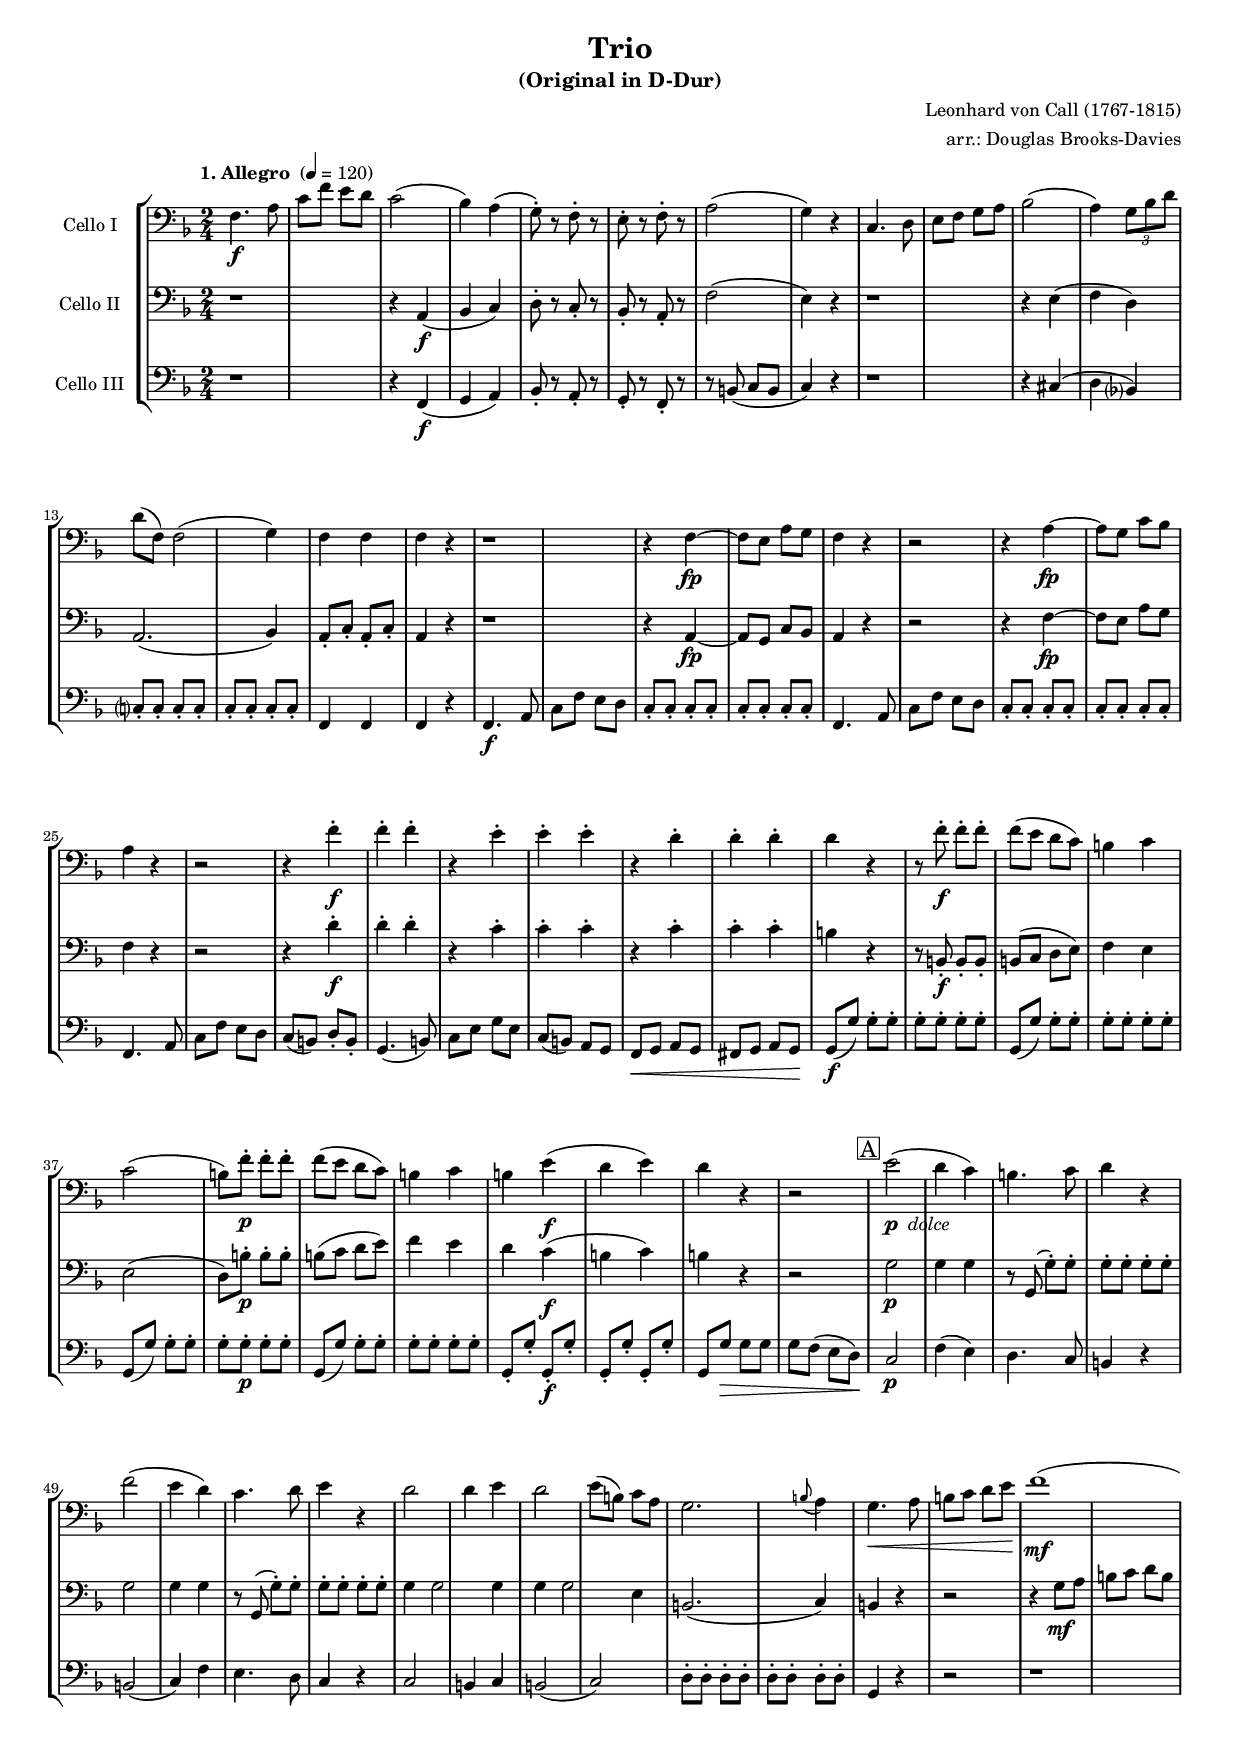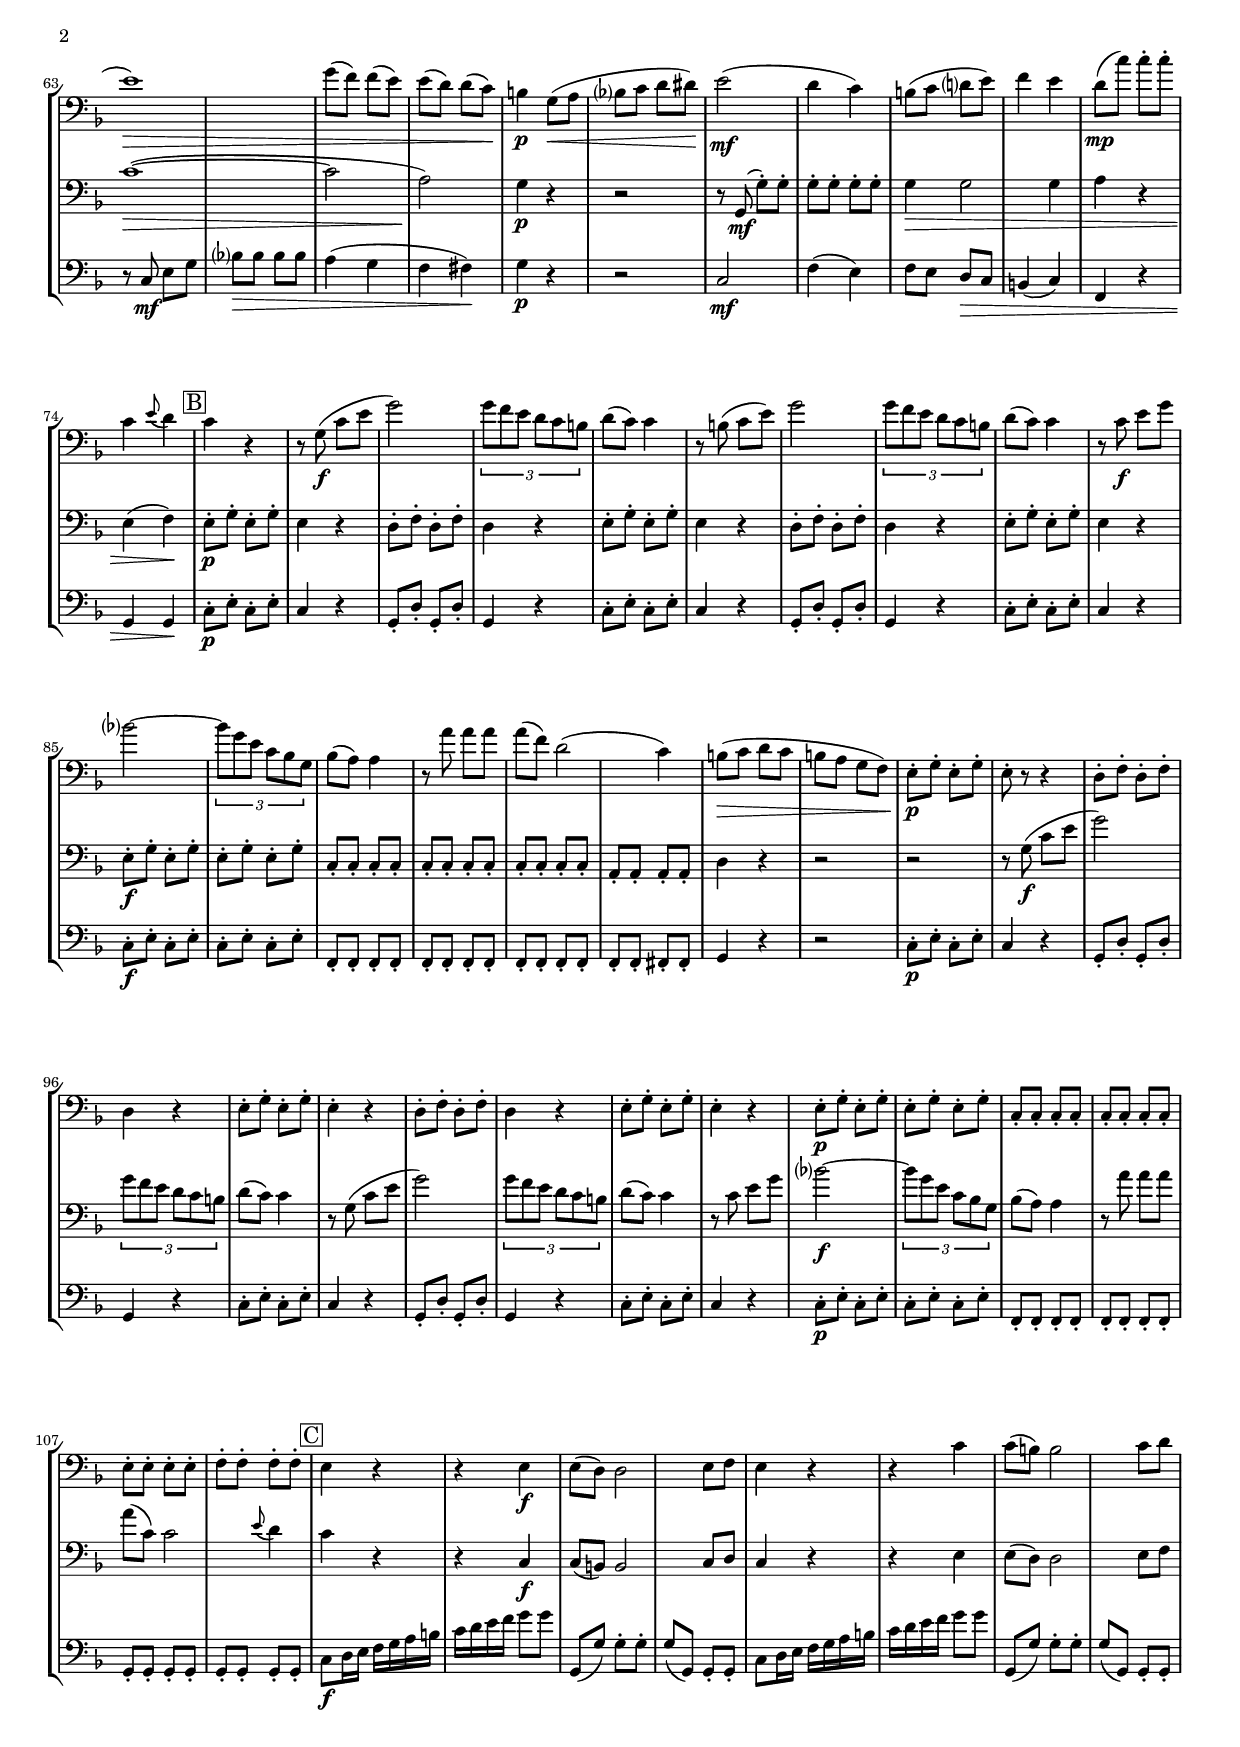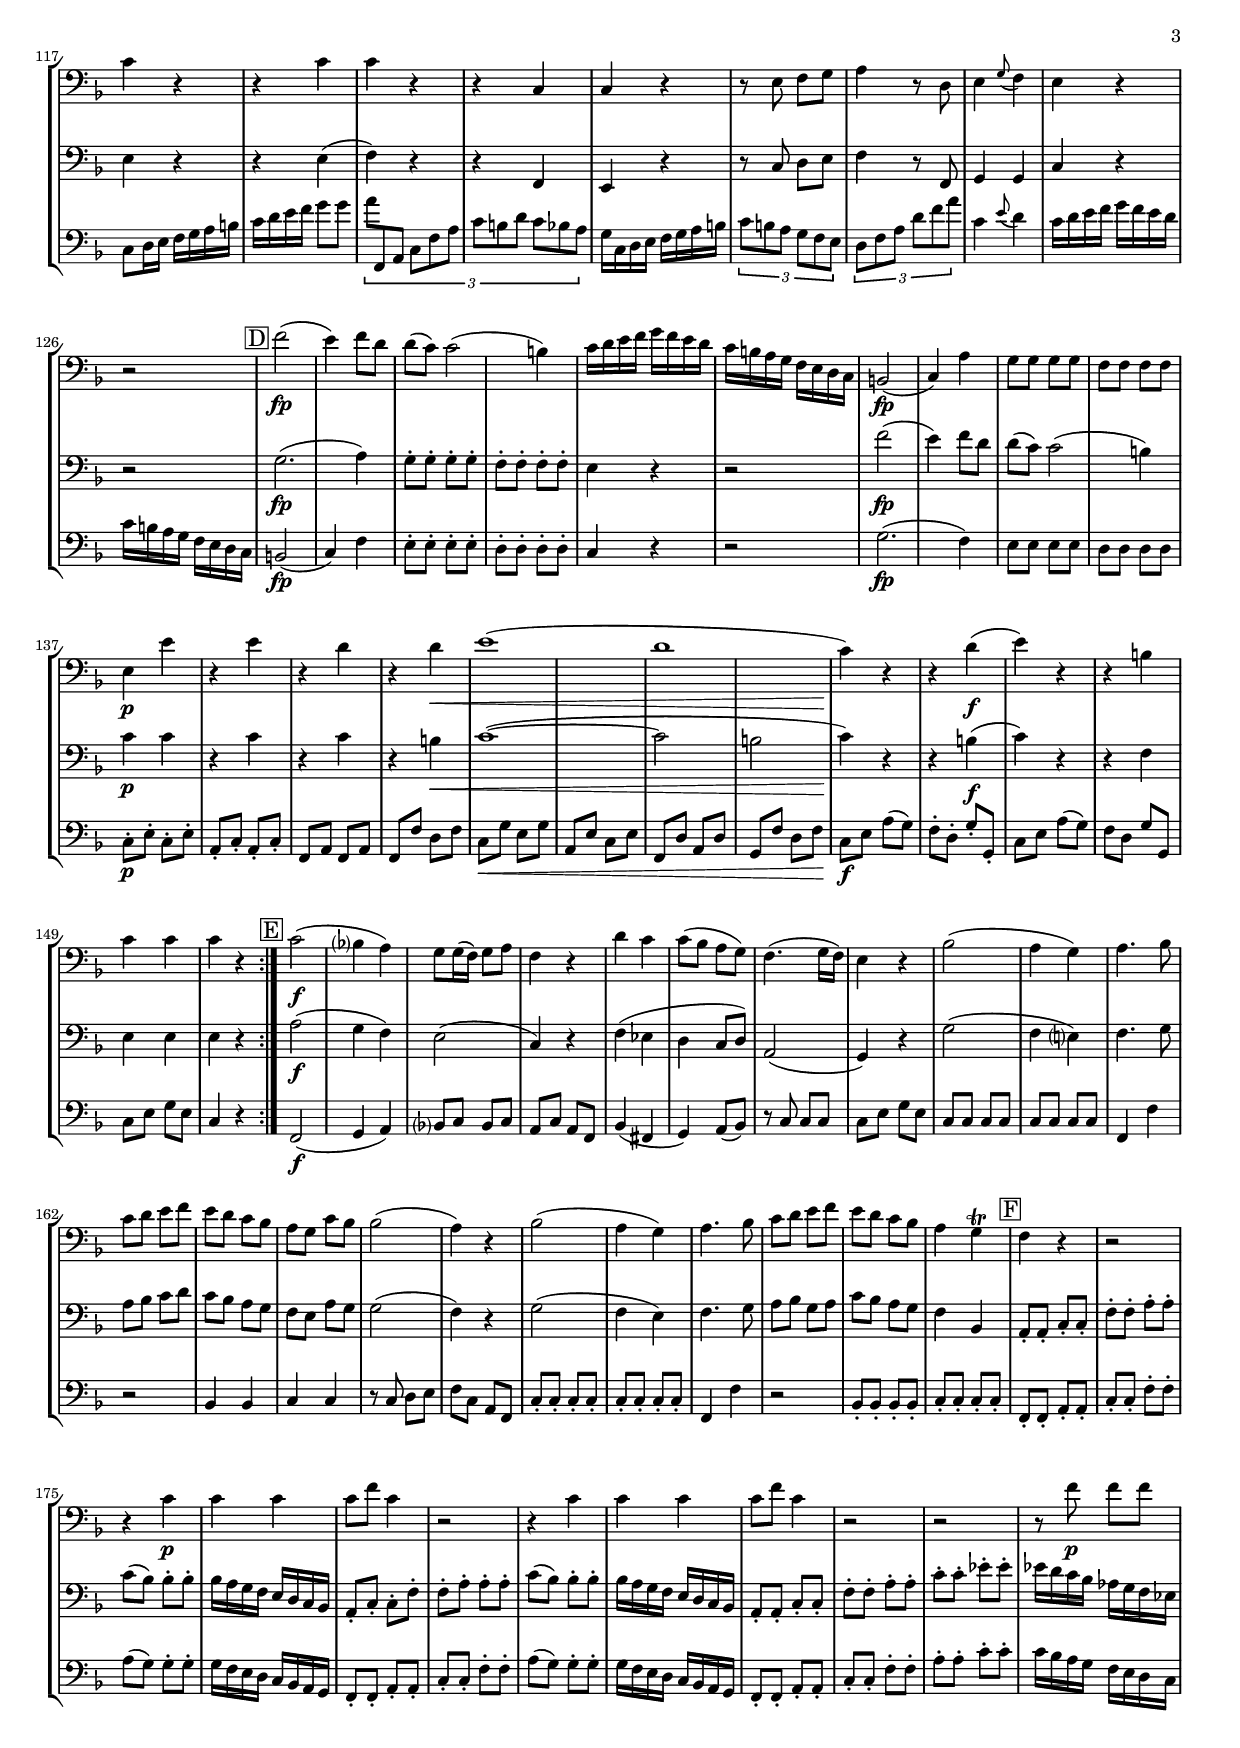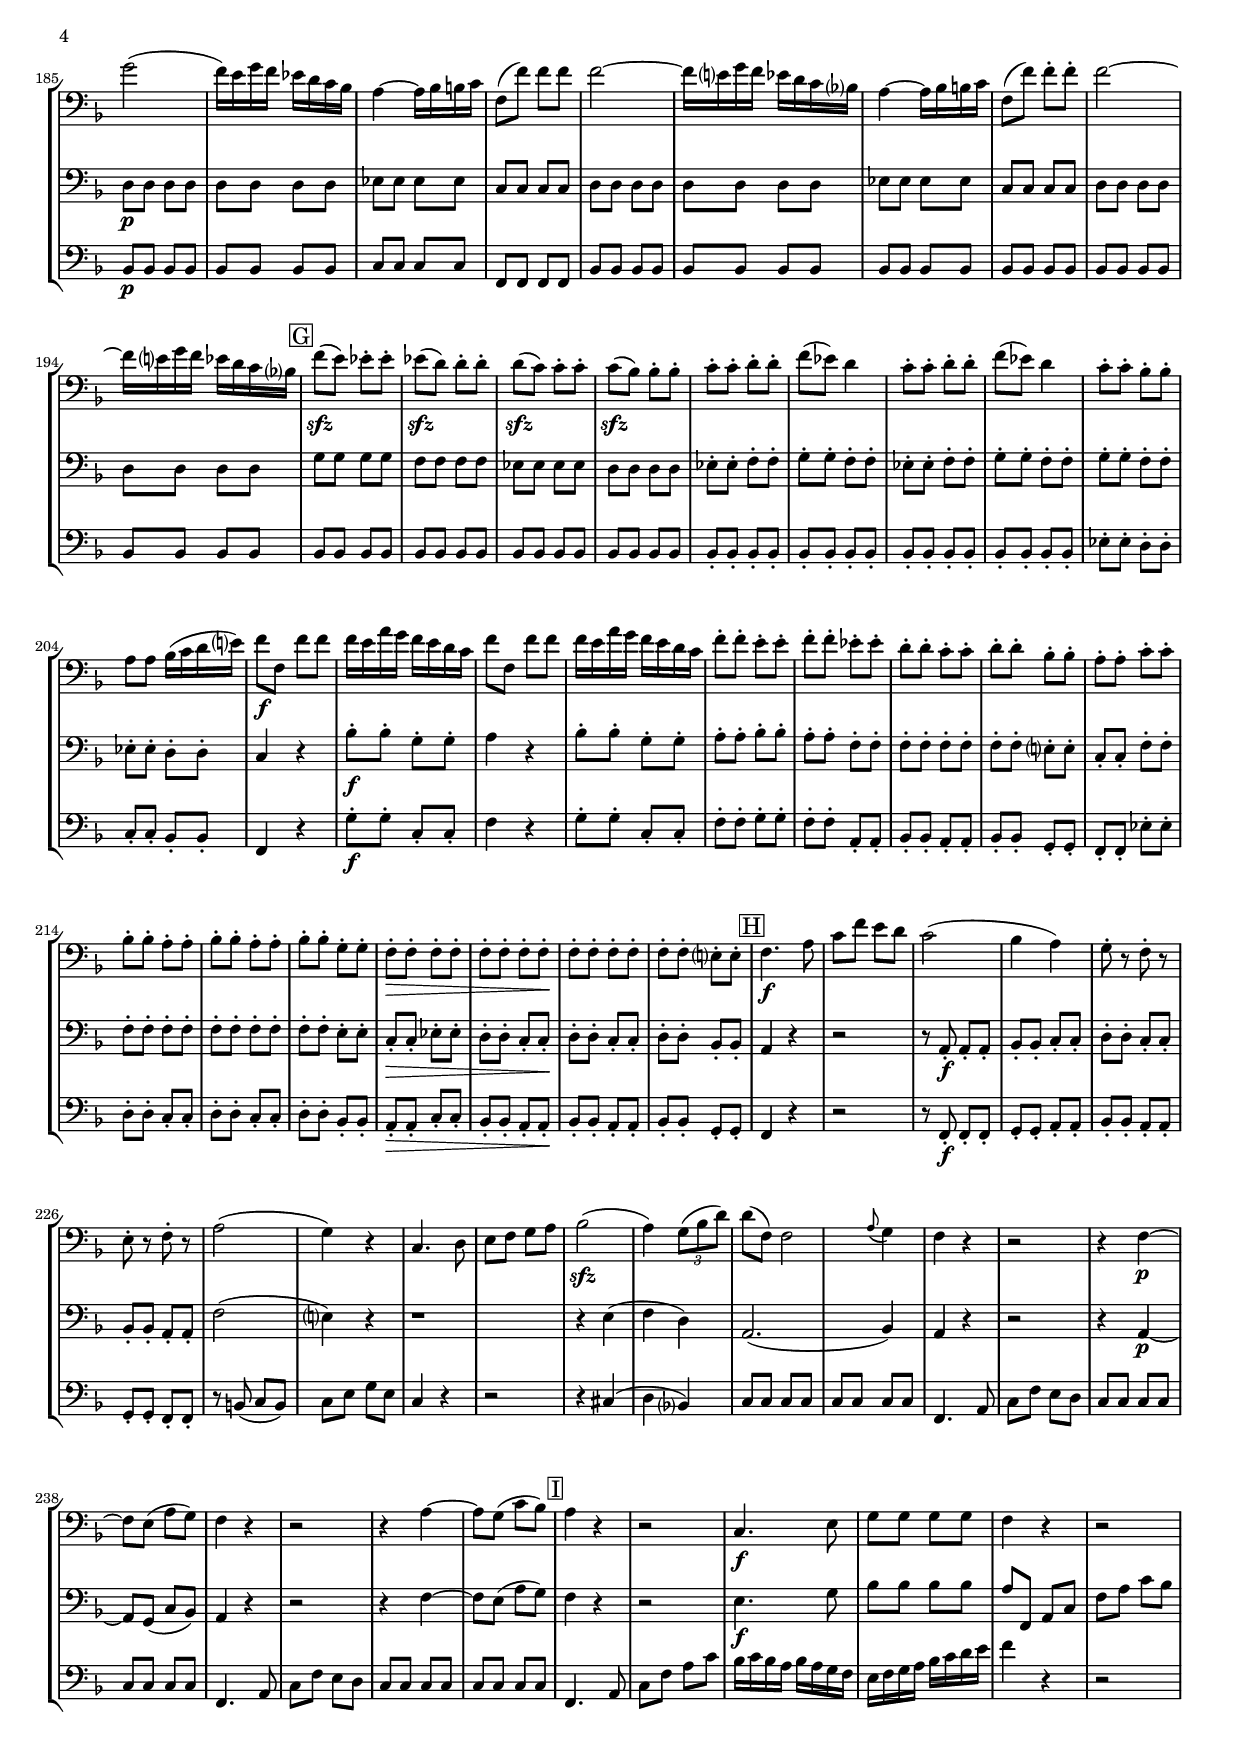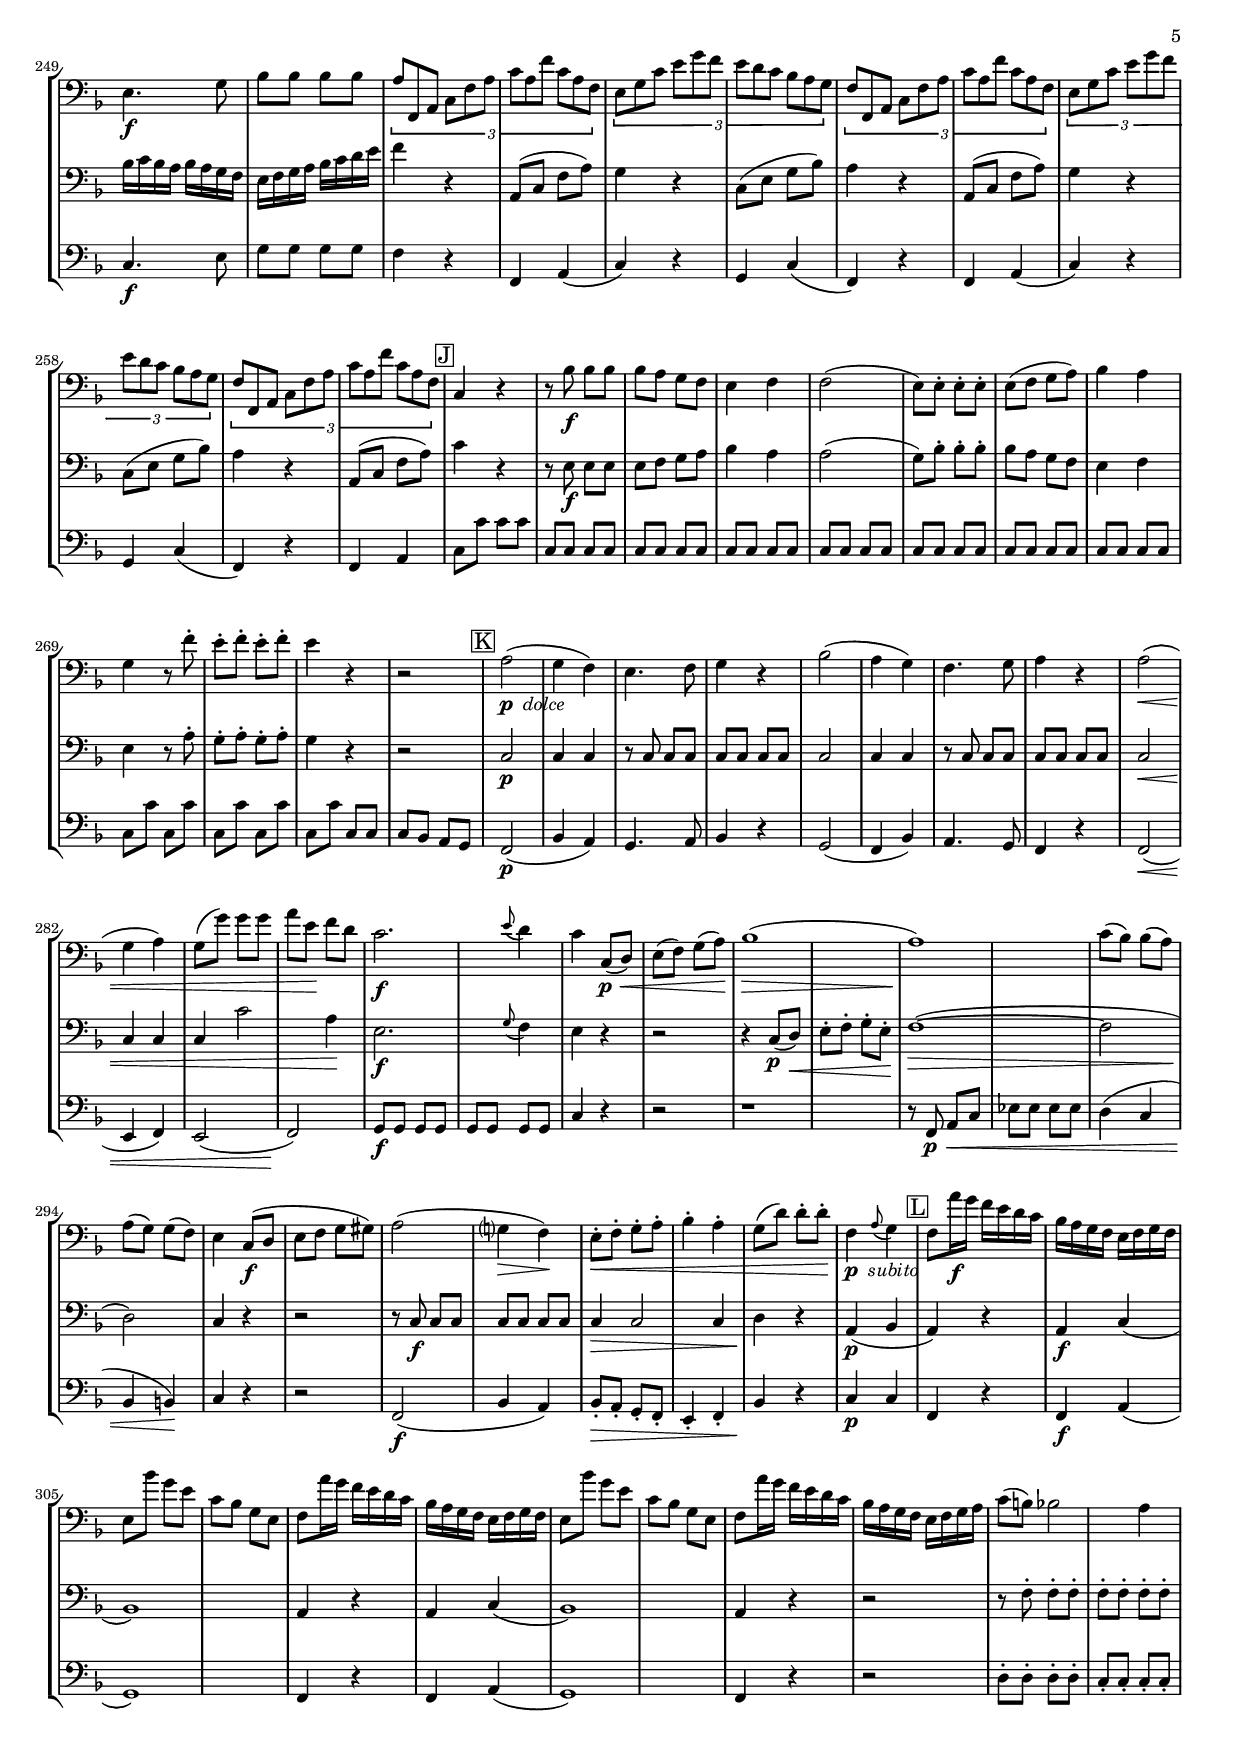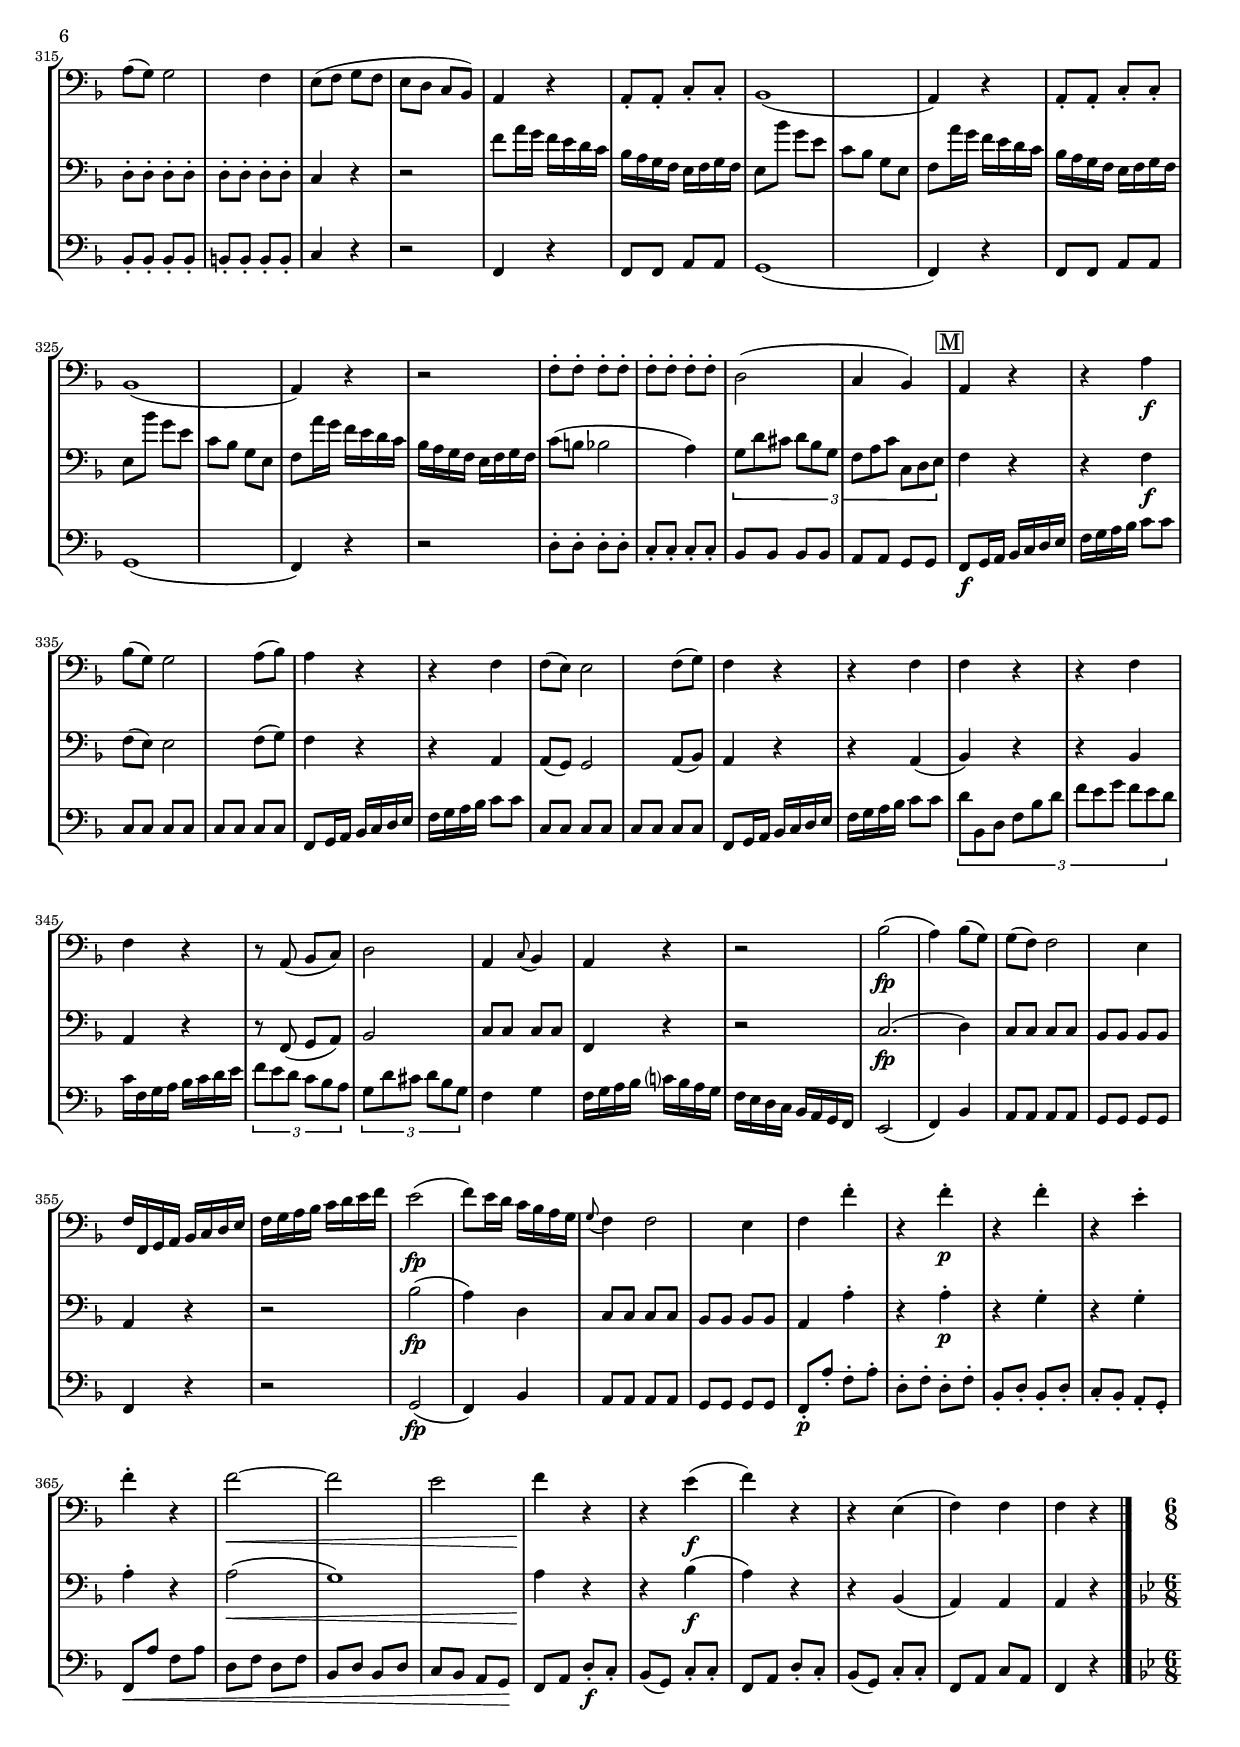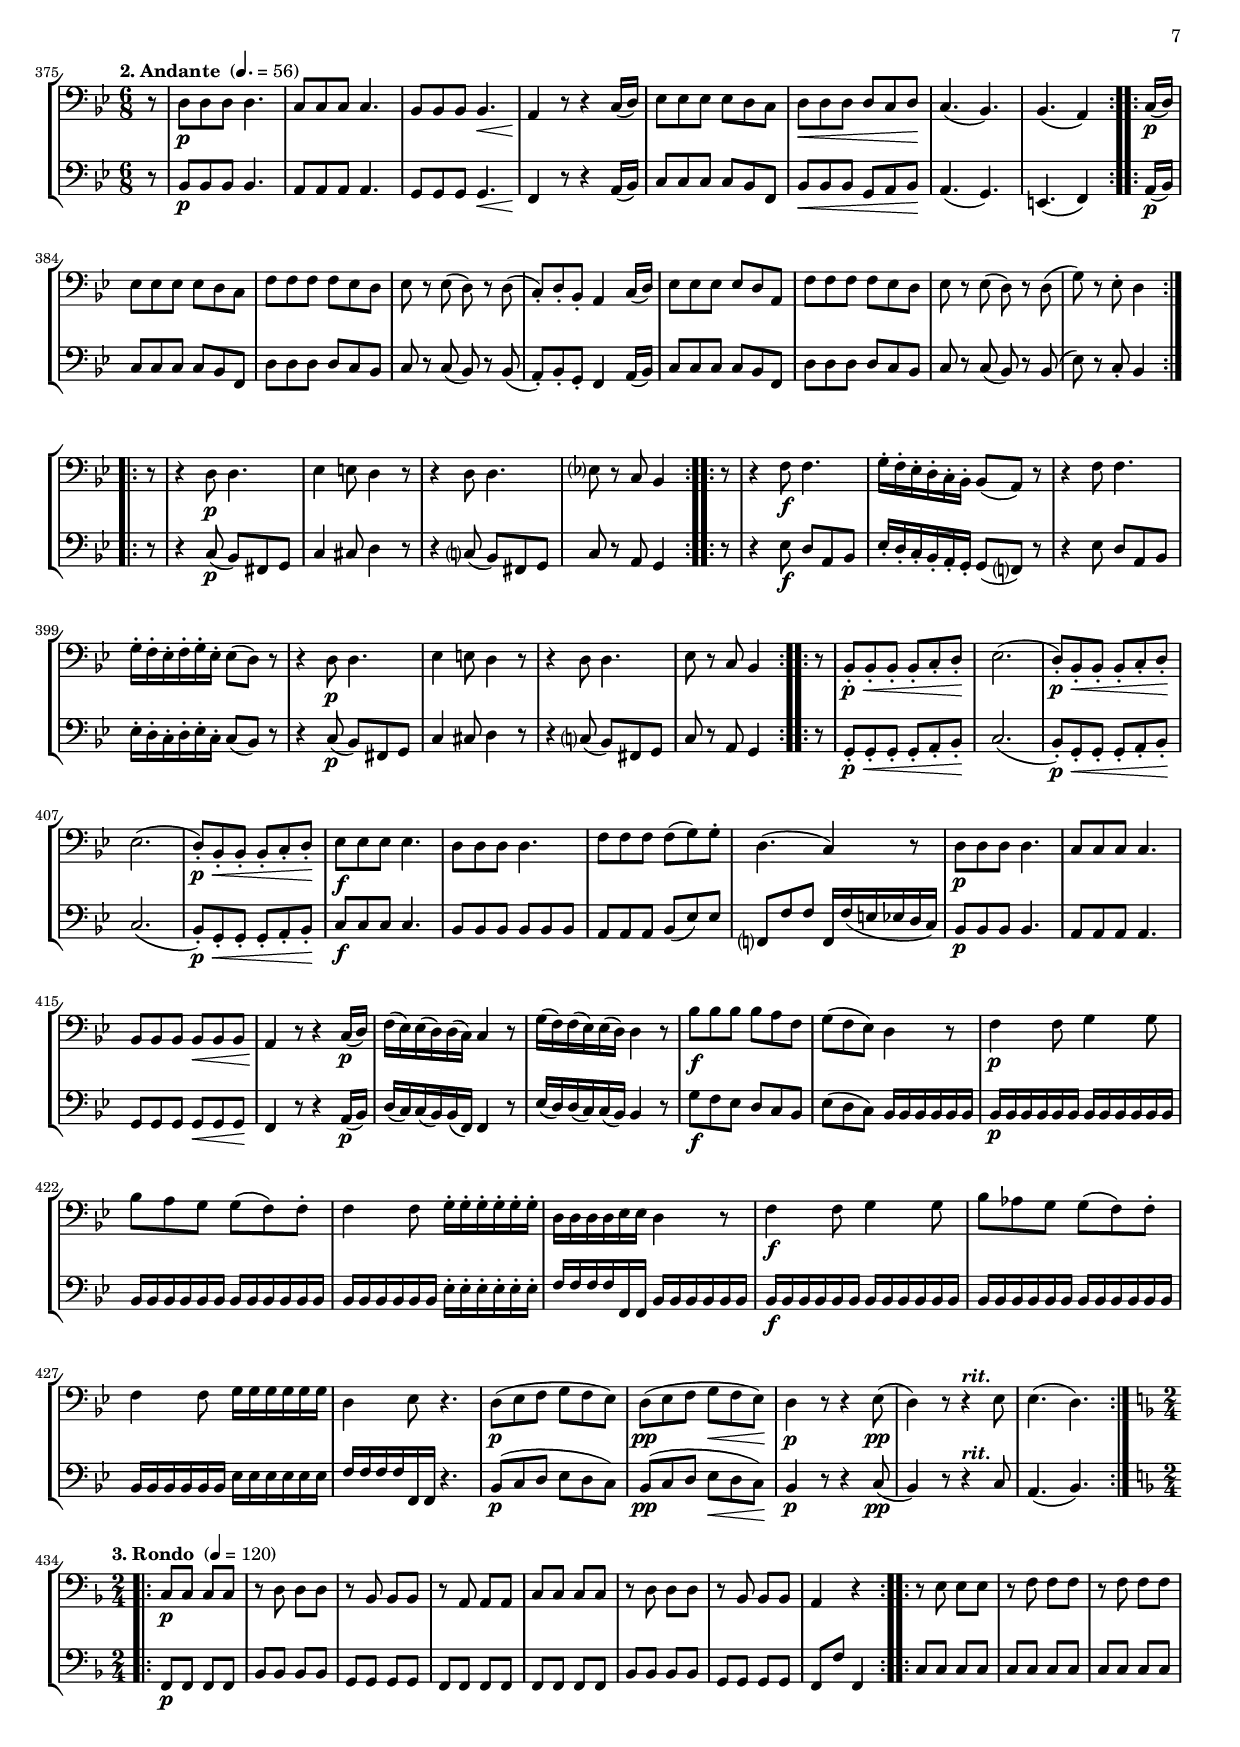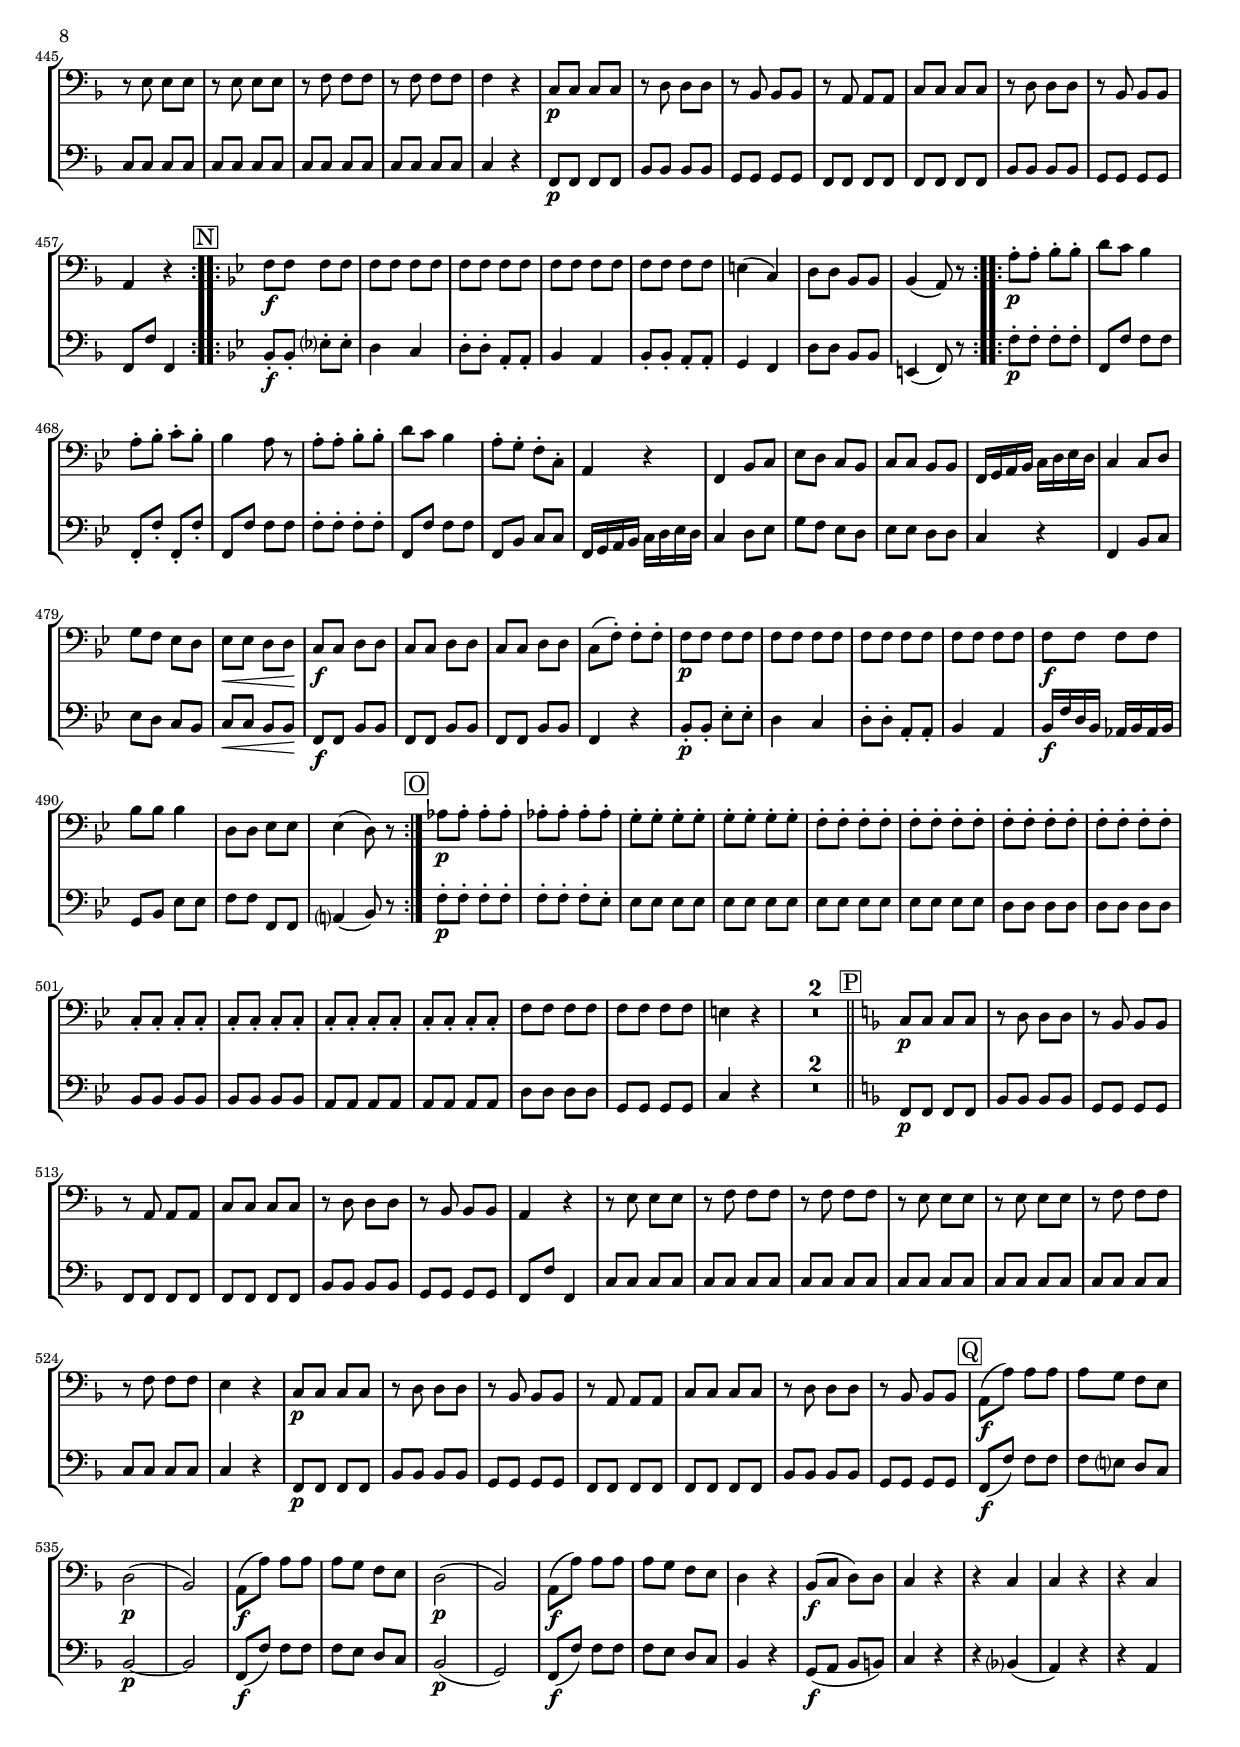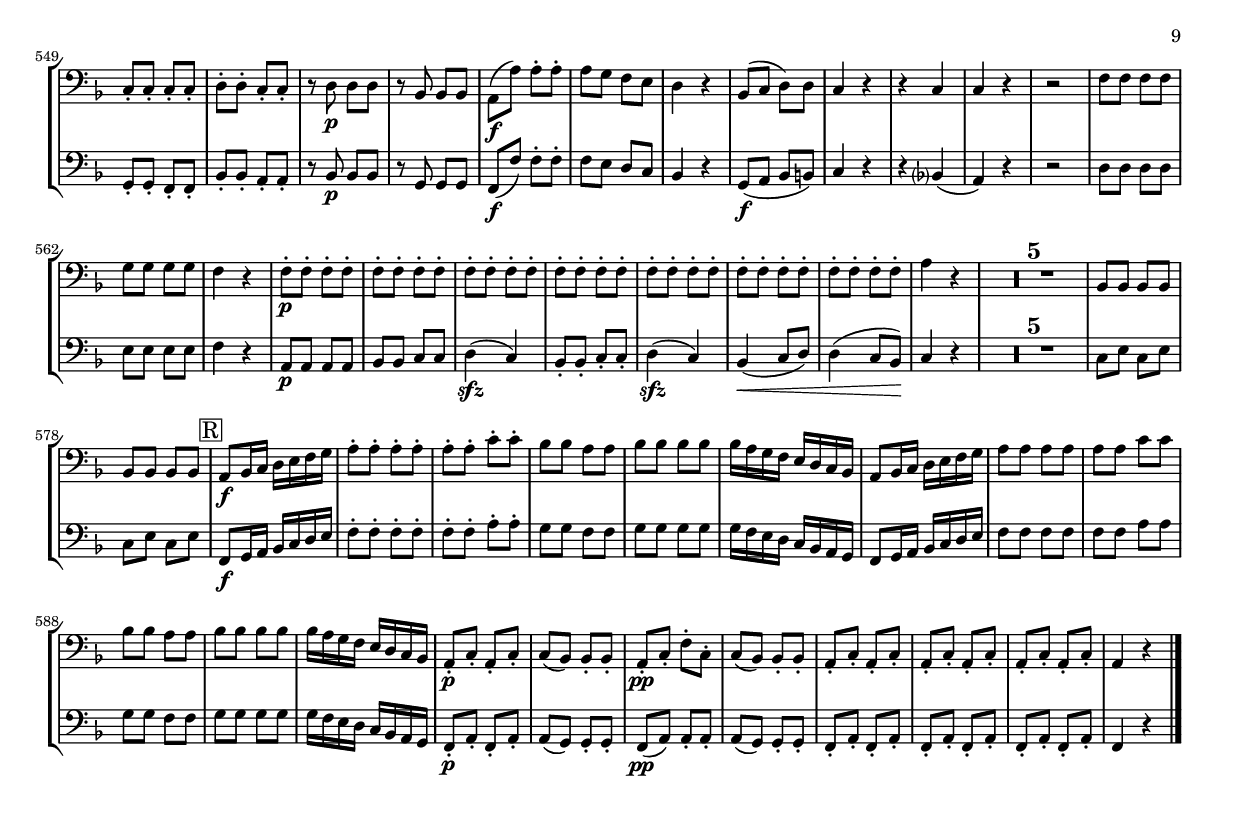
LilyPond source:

\version "2.14.2"
\include "deutsch.ly"

#(set-global-staff-size 15.9)

\header {
  title = "Trio"
  subtitle = "(Original in D-Dur)"
  composer = "Leonhard von Call (1767-1815)"
  arranger = "arr.: Douglas Brooks-Davies"
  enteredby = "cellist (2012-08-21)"
}

voiceconsts = {
 \clef "bass"
% \numericTimeSignature
 \compressFullBarRests
}

%minstr = "harpsichord"
mihi = "clarinet"
%minstr = "accordion"
milo = "bassoon"

pdol = \markup { \dynamic p \italic " dolce" }
psub = \markup { \dynamic p \italic " subito" }
rit  = \markup \bold \italic "rit."

introa = { \tempo "1. Allegro " 4=120 \key d \major \time 2/4 }
introb = { \break \tempo "2. Andante " 4.=56 \key g \major \time 6/8 }
introc = { \break \tempo "3. Rondo " 4=120 \key d \major \time 2/4 }

va = \relative c'' {
  \voiceconsts

  \introa
  \repeat volta 2 {
    d4.\f fis8 a d cis h
    a2( g4) fis(
    e8)-. r d-. r cis-. r d-. r
    fis2( e4) r
    a,4. h8 cis d e fis

    g2( fis4) \times 2/3 { e8 g h }
    h( d,) d2( e4)
    d d d r
    r1
    r4 d~\fp d8 cis fis e
    d4 r r2

    r4 fis~\fp fis8 e a g
    fis4 r r2
    r4 d'-.\f d-. d-.
    r cis-. cis-. cis-.
    r h-. h-. h-.
    h r r8 d-.\f d-. d-.

    d( cis h a) gis4 a
    a2( gis8) d'-.\p d-. d-.
    d( cis h a) gis4 a
    gis cis(\f h cis)
    h r r2 \mark \markup \box "A"

    cis2(_\pdol h4 a)
    gis4. a8 h4 r
    d2( cis4 h)
    a4. h8 cis4 r
    h2 h4 cis
    h2 cis8( gis) a fis

    e2. \appoggiatura gis8 fis4
    e4.\< fis8 gis a h cis\!
    d1(\mf
    cis)\>
    e8( d) d( cis) cis( h) h( a)\!

    gis4\p e8(\< fis g? a h his)\!
    cis2(\mf h4 a)
    gis8( a h? cis) d4 cis
    h8(\mp a') a-. a-. a,4 \appoggiatura cis8 h4 \mark \markup \box "B"

    a r r8 e(\f a cis
    e2) \times 2/3 { e8 d cis h a gis }
    h( a) a4 r8 gis( a cis)
    e2 \times 2/3 { e8 d cis h a gis }

    h( a) a4 r8 a\f cis e
    g?2~ \times 2/3 { g8 e cis a g e }
    g( fis) fis4 r8 fis' fis fis
    fis( d) h2( a4)

    gis8(\> a h a gis fis e d)
    cis-.\p e-. cis-. e-. cis8-. r r4
    h8-. d-. h-. d-. h4 r
    cis8-. e-. cis-. e-. cis4-. r
    h8-. d-. h-. d-. h4 r

    cis8-. e-. cis-. e-. cis4-. r
    cis8-.\p e-. cis-. e-. cis-. e-. cis-. e-.
    a,-. a-. a-. a-. a-. a-. a-. a-.
    cis-. cis-. cis-. cis-. d-. d-. d-. d-. \mark \markup \box "C"

    cis4 r r cis\f
    cis8( h) h2 cis8 d
    cis4 r r a'
    a8( gis) gis2 a8 h
    a4 r r a

    a r r a,
    a r r8 cis d e
    fis4 r8 h, cis4 \appoggiatura e8 d4
    cis r r2 \mark \markup \box "D"

    d'2(\fp cis4) d8 h
    h( a) a2( gis4)
    a16 h cis d e d cis h a gis fis e d cis h a
    gis2(\fp a4) fis'

    e8 e e e d d d d
    cis4\p cis' r cis
    r h r h\<
    cis1(
    h
    a4)\! r r h(\f

    cis) r r gis
    a a a r
  } \mark \markup \box "E"
  a2(\f g?4 fis)
  e8 e16( d) e8 fis d4 r
  h' a a8( g fis e)

  d4.( e16 d) cis4 r
  g'2( fis4 e)
  fis4. g8 a h cis d
  cis h a g fis e a g

  g2( fis4) r
  g2( fis4 e)
  fis4. g8 a h cis d
  cis h a g fis4 e\trill \mark \markup \box "F"

  d r r2
  r4 a'\p a a
  a8 d a4 r2
  r4 a a a
  a8 d a4 r2
  r r8 d\p d d

  e2( d16) cis e d c h a g
  fis4~ fis16 g gis a d,8( d') d  d
  d2~ d16 cis? e d c h a g?

  fis4~ fis16 g gis a d,8( d') d-.  d-.
  d2~ d16 cis? e d c h a g? \mark \markup \box "G"

  d'8(\sfz cis) c-. c-. c(\sfz h) h-. h-.
  h(\sfz a) a-. a-. a(\sfz g) g-. g-.
  a-. a-. h-. h-. d( c) h4
  a8-. a-. h-. h-. d( c) h4

  a8-. a-. g-. g-. fis fis g16( a h cis?)
  d8\f d, d' d d16 cis fis e d cis h a
  d8 d, d' d d16 cis fis e d cis h a

  d8-. d-. cis-. cis-. d-. d-. c-. c-.
  h-. h-. a-. a-. h-. h-. g-. g-.
  fis-. fis-. a-. a-. g-. g-. fis-. fis-.

  g-. g-. fis-. fis-. g-. g-. e-. e-.
  d-.\> d-. d-. d-. d-. d-. d-. d-.\!
  d-. d-. d-. d-. d-. d-. cis?-. cis-. \mark \markup \box "H"

  d4.\f fis8 a d cis h
  a2( g4 fis)
  e8-. r d-. r cis-. r d-. r
  fis2( e4) r
  a,4. h8 cis d e fis

  g2(\sfz fis4) \times 2/3 { e8( g h) }
  h( d,) d2 \appoggiatura fis8 e4
  d r r2
  r4 d~\p d8 cis( fis e)
  d4 r r2

  r4 fis~ fis8 e( a g) \mark \markup \box "I"
  fis4 r r2
  a,4.\f cis8 e e e e
  d4 r r2
  cis4.\f e8 g g g g
  \times 2/3 { fis d, fis a d fis a fis d' a fis d }
  \times 2/3 { cis e a cis e d cis h a g fis e }

  \times 2/3 { d d, fis a d fis a fis d' a fis d }
  \times 2/3 { cis e a cis e d cis h a g fis e }
  \times 2/3 { d d, fis a d fis a fis d' a fis d } \mark \markup \box "J"

  a4 r r8 g'\f g g
  g fis e d cis4 d
  d2( cis8) cis-. cis-. cis-.
  cis( d e fis) g4 fis

  e r8 d'-. cis-. d-. cis-. d-.
  cis4 r r2 \mark \markup \box "K"
  fis,2(_\pdol e4 d)
  cis4. d8 e4 r
  g2( fis4 e)
  d4. e8 fis4 r

  fis2(\< e4 fis)
  e8( e') e e fis cis\! d h
  a2.\f \appoggiatura cis8 h4
  a a,8(\p\< h) cis( d) e( fis)\!
  g1(\>
  fis)\!

  a8( g) g( fis) fis( e) e( d)
  cis4 a8(\f h cis d e eis)
  fis2( e?4\> d)\!
  cis8-.\< d-. e-. fis-. g4-. fis-.
  e8( h') h-. h-.\! d,4_\psub \appoggiatura fis8 e4 \mark \markup \box "L"

  d8 fis'16\f e d cis h a g fis e d cis d e d
  cis8 g'' e cis a g e cis
  d fis'16 e d cis h a g fis e d cis d e d

  cis8 g'' e cis a g e cis
  d fis'16 e d cis h a g fis e d cis d e fis
  a8( gis) g2 fis4
  fis8( e) e2 d4

  cis8( d e d cis h a g)
  fis4 r fis8-. fis-. a-. a-.
  g1(
  fis4) r fis8-. fis-. a-. a-.
  g1(
  fis4) r r2

  d'8-. d-. d-. d-. d-. d-. d-. d-.
  h2( a4 g) \mark \markup \box "M"
  fis r r fis'\f
  g8( e) e2 fis8( g)
  fis4 r r d

  d8( cis) cis2 d8( e)
  d4 r r d
  d r r d
  d r r8 fis,( g a)
  h2 fis4 \appoggiatura a8 g4

  fis r r2
  g'2(\fp fis4) g8( e)
  e( d) d2 cis4
  d16 d, e fis g a h cis d e fis g a h cis d

  cis2(\fp d8) cis16 h a g fis e
  \appoggiatura e8 d4 d2 cis4
  d d'-. r d-.\p
  r d-. r cis-.

  d-. r d2~\<
  d cis
  d4\! r r cis(\f
  d) r r cis,(
  d) d d r \bar "|."
}

vb = \relative c' {
  \voiceconsts

  \introa
  \repeat volta 2 {
    r1
    r4 fis(\f g a)
    h8-. r a-. r g-. r fis-. r
    d'2( cis4) r
    r1
    r4 cis( d h)

    fis2.( g4)
    fis8-. a-. fis-. a-. fis4 r
    r1
    r4 fis~\fp fis8 e a g
    fis4 r r2
    r4 d'~\fp d8 cis fis e

    d4 r r2
    r4 h'-.\f h-. h-.
    r a-. a-. a-.
    r a-. a-. a-.
    gis r r8 gis,!-.\f gis-. gis-.

    gis( a h cis) d4 cis
    cis2( h8) gis'-.\p gis-. gis-.
    gis( a h cis) d4 cis
    h a(\f gis a)
    gis r r2 \mark \markup \box "A"

    e2\p e4 e
    r8 e,( e')-. e-. e-. e-. e-. e-.
    e2 e4 e
    r8 e,( e')-. e-. e-. e-. e-. e-.
    e4 e2 e4

    e e2 cis4
    gis2.( a4)
    gis r r2
    r4 e'8\mf fis gis a h gis
    a1(~\>

    a2 fis)\!
    e4\p r r2
    r8 e,(\mf e')-. e-. e-. e-. e-. e-.
    e4\> e2 e4
    fis r cis( d)\! \mark \markup \box "B"

    cis8-.\p e-. cis-. e-. cis4 r
    h8-. d-. h-. d-. h4 r
    cis8-. e-. cis-. e-. cis4 r
    h8-. d-. h-. d-. h4 r
    cis8-. e-. cis-. e-. cis4 r

    cis8-.\f e-. cis-. e-. cis-. e-. cis-. e-.
    a,-. a-. a-. a-. a-. a-. a-. a-.
    a-. a-. a-. a-. fis-. fis-. fis-. fis-.
    h4 r r2

    r r8 e(\f a cis
    e2) \times 2/3 { e8 d cis h a gis }
    h( a) a4 r8 e( a cis
    e2) \times 2/3 { e8 d cis h a gis }
    h( a) a4 r8 a cis e
    g?2~\f \times 2/3 { g8 e cis a g e }
    g( fis) fis4 r8 fis' fis fis
    fis( a,) a2 \appoggiatura cis8 h4 \mark \markup \box "C"

    a r r a,\f
    a8( gis) gis2 a8 h
    a4 r r cis
    cis8( h) h2 cis8 d
    cis4 r r cis(

    d) r r d,
    cis r r8 a' h cis
    d4 r8 d, e4 e
    a r r2 \mark \markup \box "D"

    e'2.(\fp fis4)
    e8-. e-. e-. e-. d-. d-. d-. d-.
    cis4 r r2
    d'2(\fp cis4) d8 h
    h( a) a2( gis4)
    a\p a r a

    r a r gis\<
    a1(~
    a2 gis
    a4)\! r r gis(\f
    a) r r d,
    cis cis cis r
  } \mark \markup \box "E"

  fis2(\f e4 d)
  cis2( a4) r
  d( c h a8 h)
  fis2( e4) r
  e'2( d4 cis?)
  d4. e8 fis g a h

  a g fis e d cis fis e
  e2( d4) r
  e2( d4 cis)
  d4. e8 fis g e fis
  a g fis e d4 g, \mark \markup \box "F"

  fis8-. fis-. a-. a-. d-. d-. fis-. fis-.
  a( g) g-. g-. g16 fis e d cis h a g
  fis8-. a-. a-. d-. d-. fis-. fis-. fis-.

  a( g) g-. g-. g16 fis e d cis h a g
  fis8-. fis-. a-. a-. d-. d-. fis-. fis-.
  a-. a-. c-. c-. c16 h a g f e d c!

  h8\p h h h h h h h
  c c c c a a a a
  h h h h h h h h
  c c c c a a a a

  h h h h h h h h \mark \markup \box "G"
  e e e e d d d d
  c c c c h h h h
  c-. c-. d-. d-. e-. e-. d-. d-.
  c-. c-. d-. d-. e-. e-. d-. d-.
  e-. e-. d-. d-. c-. c-. h-. h-.
  a4 r g'8-.\f g-. e-. e-.
  fis4 r g8-. g-. e-. e-.

  fis-. fis-. g-. g-. fis-. fis-. d-. d-.
  d-. d-. d-. d-. d-. d-. cis?-. cis-.
  a-. a-. d-. d-. d-. d-. d-. d-.

  d-. d-. d-. d-. d-. d-. cis-. cis-.
  a-.\> a-. c-. c-. h-. h-. a-. a-.\!
  h-. h-. a-. a-. h-. h-. g-. g-. \mark \markup \box "H"

  fis4 r r2
  r8 fis-.\f fis-. fis-. g-. g-. a-. a-.
  h-. h-. a-. a-. g-. g-. fis-. fis-.
  d'2( cis?4) r
  r1

  r4 cis( d h)
  fis2.( g4)
  fis r r2
  r4 fis~\p fis8 e( a g)
  fis4 r r2
  r4 d'~ d8 cis( fis e) \mark \markup \box "I"

  d4 r r2
  cis4.\f e8 g g g g
  fis d, fis a d fis a g
  g16 a g fis g fis e d cis d e fis g a h cis

  d4 r fis,,8( a d fis)
  e4 r a,8( cis e g)
  fis4 r fis,8( a d fis)
  e4 r a,8( cis e g)
  fis4 r fis,8( a d fis) \mark \markup \box "J"

  a4 r r8 cis,\f cis cis
  cis d e fis g4 fis
  fis2( e8) g-. g-. g-.
  g fis e d cis4 d

  cis r8 fis-. e-. fis-. e-. fis-.
  e4 r r2 \mark \markup \box "K"
  a,2\p a4 a
  r8 a a a a a a a
  a2 a4 a

  r8 a a a a a a a
  a2\< a4 a
  a a'2 fis4\!
  cis2.\f \appoggiatura e8 d4
  cis r r2

  r4 a8(\p h)\< cis-. d-. e-. cis-.\!
  d1(~\>
  d2 h)\!
  a4 r r2
  r8 a\f a a a a a a
  a4\> a2 a4

  h\! r fis(\p g \mark \markup \box "L"
  fis) r fis\f a(
  g1)
  fis4 r fis a(
  g1)
  fis4 r r2

  r8 d'-. d-. d-. d-. d-. d-. d-.
  h-. h-. h-. h-. h-. h-. h-. h-.
  a4 r r2
  d'8 fis16 e d cis h a g fis e d cis d e d

  cis8 g'' e cis a g e cis
  d fis'16 e d cis h a g fis e d cis d e d
  cis8 g'' e cis a g e cis
  d fis'16 e d cis h a g fis e d cis d e d
  a'8( gis g2 fis4)
  \times 2/3 { e8 h' ais h g e d fis a a, h cis } \mark \markup \box "M"

  d4 r r d\f
  d8( cis) cis2 d8( e)
  d4 r r fis,
  fis8( e) e2 fis8( g)
  fis4 r r fis(

  g) r r g
  fis r r8 d( e fis)
  g2 a8 a a a
  d,4 r r2
  a'2.(\fp h4)

  a8 a a a g g g g
  fis4 r r2
  g'2(\fp fis4) h,
  a8 a a a g g g g
  fis4 fis'-. r fis-.\p

  r e-. r e-.
  fis-. r fis2(\<
  e1)
  fis4\! r r g(\f
  fis) r r g,(
  fis) fis fis r \bar "|."

  \introb
  \repeat volta 2 {
    \partial 8 r8
    h\p h h h4.
    a8 a a a4.
    g8 g g g4.\<
    fis4\! r8 r4 a16( h)
    c8 c c c h a
    h\< h h h a h\!

    a4.( g)
    g( fis4)
  }
  \repeat volta 2 {
    \partial 8 a16(\p h)
    c8 c c c h a
    d d d d c h
    c r c( h) r h(
    a)-. h-. g-. fis4 a16( h)

    c8 c c c h fis
    d' d d d c h
    c r c( h) r h(
    e) r c-. h4
  }
  \repeat volta 2 {
    \partial 8 r8
    r4 h8\p h4.
    c4 cis8 h4 r8

    r4 h8 h4.
    c?8 r a g4
  }
  \repeat volta 2 {
    \partial 8 r8
    r4 d'8\f d4.
    e16-. d-. c-. h-. a-. g-. g8( fis) r
    r4 d'8 d4.
    e16-. d-. c-. d-. e-. c-. c8( h) r

    r4 h8\p h4.
    c4 cis8 h4 r8
    r4 h8 h4.
    c8 r a g4
  }
  \repeat volta 2 {
    \partial 8 r8
    g-.\p\< g-. g-. g-. a-. h-.\!
    c2.(

    h8)-.\p\< g-. g-. g-. a-. h-.\!
    c2.(
    h8)-.\p\< g-. g-. g-. a-. h-.\!
    c\f c c c4.
    h8 h h h4.
    d8 d d d( e) e-.

    h4.( a4) r8
    h\p h h h4.
    a8 a a a4.
    g8 g g g\< g g
    fis4\! r8 r4 a16(\p h)
    d( c) c( h) h( a) a4 r8

    e'16( d) d( c) c( h) h4 r8
    g'\f g g g fis d
    e( d c) h4 r8
    d4\p d8 e4 e8
    g fis e e( d) d-.

    d4 d8 e16-. e-. e-. e-. e-. e-.
    h h h h c c h4 r8
    d4\f d8 e4 e8
    g f e e( d) d-.
    d4 d8 e16 e e e e e

    h4 c8 r4.
    h8(\p c d e d c)
    h(\pp c d e\< d c)\!
    h4\p r8 r4 c8(\pp
    h4) r8 r4^\rit c8
    c4.( h)
  }

  \introc
  \repeat volta 2 {
    a8\p a a a
    r h h h
    r g g g
    r fis fis fis
    a a a a
    r h h h
    r g g g
    fis4 r    
  }
  \repeat volta 2 {
    r8 cis' cis cis
    r d d d
    r d d d
    r cis cis cis
    r cis cis cis
    r d d d
    r d d d
    d4 r

    a8\p a a a
    r h h h
    r g g g
    r fis fis fis
    a a a a
    r h h h
    r g g g
    fis4 r
  } \key g \major \mark \markup \box "N"
  \repeat volta 2 {
    d'8\f d d d
    d d d d
    d d d d
    d d d d
    d d d d
    cis4( a)
    h8 h g g
    g4( fis8) r
  }
  \repeat volta 2 {
    fis'-.\p fis-. g-. g-.
    h a g4
    fis8-. g-. a-. g-.
    g4 fis8 r
    fis-. fis-. g-. g-.
    h a g4
    fis8-. e-. d-. a-.
    fis4 r
    d g8 a

    c h a g
    a a g g
    d16 e fis g a h c h
    a4 a8 h
    e d c h
    c\< c h h\!
    a\f a h h
    a a h h

    a a h h
    a( d)-. d-. d-.
    d\p d d d
    d d d d
    d d d d
    d d d d
    d\f d d d
    g g g4

    h,8 h c c
    c4( h8) r
  } \mark \markup \box "O"
  f'\p f-. f-. f-.
  f-. f-. f-. f-.
  e-. e-. e-. e-.
  e-. e-. e-. e-.
  d-. d-. d-. d-.
  d-. d-. d-. d-.

  d-. d-. d-. d-.
  d-. d-. d-. d-.
  a-. a-. a-. a-.
  a-. a-. a-. a-.
  a-. a-. a-. a-.
  a-. a-. a-. a-.
  d d d d
  d d d d

  cis4 r
  R2*2 \bar "||" \mark \markup \box "P" \key d \major
  a8\p a a a
  r h h h
  r g g g
  r fis fis fis
  a a a a
  r h h h

  r g g g
  fis4 r
  r8 cis' cis cis
  r d d d
  r d d d
  r cis cis cis
  r cis cis cis
  r d d d

  r d d d
  cis4 r
  a8\p a a a
  r h h h
  r g g g
  r fis fis fis
  a a a a
  r h h h

  r g g g \mark \markup \box "Q"
  fis(\f fis') fis fis
  fis e d cis
  h2(\p
  g)
  fis8(\f fis') fis fis
  fis e d cis
  h2(\p
  g)
  fis8(\f fis') fis fis

  fis e d cis
  h4 r
  g8(\f a h) h
  a4 r
  r a
  a r
  r a
  a8-. a-. a-. a-.
  h-. h-. a-. a-.
  r h\p h h

  r g g g
  fis8(\f fis') fis-. fis-.
  fis e d cis
  h4 r
  g8( a h) h
  a4 r
  r a
  a r
  r2

  d8 d d d
  e e e e
  d4 r
  d8-.\p d-. d-. d-.
  d-. d-. d-. d-.
  d-. d-. d-. d-.
  d-. d-. d-. d-.

  d-. d-. d-. d-.
  d-. d-. d-. d-.
  d-. d-. d-. d-.
  fis4 r
  R2*5
  g,8 g g g
  g g g g \mark \markup \box "R"

  fis\f g16 a h cis d e
  fis8-. fis-. fis-. fis-.
  fis-. fis-. a-. a-.
  g g fis fis
  g g g g
  g16 fis e d cis h a g
  fis8 g16 a h cis d e

  fis8 fis fis fis
  fis fis a a
  g g fis fis
  g g g g
  g16 fis e d cis h a g
  fis8-.\p a-. fis-. a-.

  a( g) g-. g-.
  fis-.\pp a-. d-. a-.
  a( g) g-. g-.
  fis-. a-. fis-. a-.
  fis-. a-. fis-. a-.
  fis-. a-. fis-. a-.
  fis4 r \bar "|."
}

vc = \relative c' {
  \voiceconsts

  \introa
  \repeat volta 2 {
    r1
    r4 d(\f e fis)
    g8-. r fis-. r e-. r d-. r
    r gis( a gis a4) r
    r1
    r4 ais( h g?)

    a?8-. a-. a-. a-. a-. a-. a-. a-.
    d,4 d d r
    d4.\f fis8 a d cis h
    a-. a-. a-. a-. a-. a-. a-. a-.

    d,4. fis8 a d cis h
    a-. a-. a-. a-. a-. a-. a-. a-.
    d,4. fis8 a d cis h
    a( gis) h-. gis-. e4.( gis8)

    a cis e cis a( gis) fis e
    d\< e fis e dis e fis e\!
    e(\f e') e-. e-. e-. e-. e-. e-.
    e,( e') e-. e-. e-. e-. e-. e-.

    e,( e') e-. e-. e-. e-.\p e-. e-.
    e,( e') e-. e-. e-. e-. e-. e-.
    e,-. e'-. e,-.\f e'-. e,-. e'-. e,-. e'-.
    e, e'\> e e e d( cis h)\! \mark \markup \box "A"

    a2\p d4( cis)
    h4. a8 gis4 r
    gis2( a4) d
    cis4. h8 a4 r
    a2 gis4 a

    gis2( a)
    h8-. h-. h-. h-. h-. h-. h-. h-.
    e,4 r r2
    r1

    r8 a\mf cis e g?\> g g g
    fis4( e d dis)\!
    e\p r r2
    a,2\mf d4( cis)
    d8 cis h\> a gis4( a)

    d, r e e\! \mark \markup \box "B"
    a8-.\p cis-. a-. cis-. a4 r
    e8-. h'-. e,-. h'-. e,4 r
    a8-. cis-. a-. cis-. a4 r
    e8-. h'-. e,-. h'-. e,4 r

    a8-. cis-. a-. cis-. a4 r
    a8-.\f cis-. a-. cis-. a-. cis-. a-. cis-.
    d,-. d-. d-. d-. d-. d-. d-. d-.
    d-. d-. d-. d-. d-. d-. dis-. dis-.

    e4 r r2
    a8-.\p cis-. a-. cis-. a4 r
    e8-. h'-. e,-. h'-. e,4 r
    a8-. cis-. a-. cis-. a4 r
    e8-. h'-. e,-. h'-. e,4 r

    a8-. cis-. a-. cis-. a4 r
    a8-.\p cis-. a-. cis-. a-. cis-. a-. cis-.
    d,-. d-. d-. d-. d-. d-. d-. d-.
    e-. e-. e-. e-. e-. e-. e-. e-. \mark \markup \box "C"

    a\f h16 cis d e fis gis a h cis d e8 e
    e,,( e') e-. e-. e( e,) e-. e-.
    a h16 cis d e fis gis a h cis d e8 e

    e,,( e') e-. e-. e( e,) e-. e-.
    a h16 cis d e fis gis a h cis d e8 e
    \times 2/3 { fis8 d,, fis a d fis a gis h a g fis }

    e16 a, h cis d e fis gis \times 2/3 { a8 gis fis e d cis }
    \times 2/3 { h d fis h d fis } a,4 \appoggiatura cis8 h4
    a16 h cis d e d cis h a gis fis e d cis h a \mark \markup \box "D"

    gis2(\fp a4) d
    cis8-. cis-. cis-. cis-. h-. h-. h-. h-.
    a4 r r2
    e'2.(\fp d4)
    cis8 cis cis cis h h h h

    a-.\p cis-. a-. cis-. fis,-. a-. fis-. a-.
    d, fis d fis d d' h d
    a\< e' cis e fis, cis' a cis

    d, h' fis h e, d' h d\!
    a\f cis fis( e) d-. h-. e-. e,-.
    a cis fis( e) d h e e,
    a cis e cis a4 r
  } \mark \markup \box "E"

  d,2(\f e4 fis)
  g?8 a g a fis a fis d
  g4( dis e) fis8( g)
  r a a a a cis e cis

  a a a a a a a a
  d,4 d' r2
  g,4 g a a
  r8 a h cis d a fis d
  a'-. a-. a-. a-. a-. a-. a-. a-.

  d,4 d' r2
  g,8-. g-. g-. g-. a-. a-. a-. a-. \mark \markup \box "F"
  d,-. d-. fis-. fis-. a-. a-. d-. d-.
  fis( e) e-. e-. e16 d cis h a g fis e

  d8-. d-. fis-. fis-. a-. a-. d-. d-.
  fis( e) e-. e-. e16 d cis h a g fis e
  d8-. d-. fis-. fis-. a-. a-. d-. d-.
  fis-. fis-. a-. a-. a16 g fis e d cis h a

  g8\p g g g g g g g
  a a a a d, d d d
  g g g g g g g g
  g g g g g g g g

  g g g g g g g g \mark \markup \box "G"
  g g g g g g g g
  g g g g g g g g
  g-. g-. g-. g-. g-. g-. g-. g-.

  g-. g-. g-. g-. g-. g-. g-. g-.
  c-. c-. h-. h-. a-. a-. g-. g-.
  d4 r e'8-.\f e-. a,-. a-.
  d4 r e8-. e-. a,-. a-.

  d-. d-. e-. e-. d-. d-. fis,-. fis-.
  g-. g-. fis-. fis-. g-. g-. e-. e-.
  d-. d-. c'-. c-. h-. h-. a-. a-.

  h-. h-. a-. a-. h-. h-. g-. g-.
  fis-.\> fis-. a-. a-. g-. g-. fis-. fis-.\!
  g-. g-. fis-. fis-. g-. g-. e-. e-. \mark \markup \box "H"

  d4 r r2
  r8 d8-.\f d-. d-. e-. e-. fis-. fis-.
  g-. g-. fis-. fis-. e-. e-. d-. d-.
  r gis( a gis) a cis e cis
  a4 r r2

  r4 ais( h g?)
  a8 a a a a a a a
  d,4. fis8 a d cis h
  a a a a a a a a
  d,4. fis8 a d cis h

  a a a a a a a a \mark \markup \box "I"
  d,4. fis8 a d fis a
  g16 a g fis g fis e d cis d e fis g a h cis
  d4 r r2

  a,4.\f cis8 e e e e
  d4 r d, fis(
  a) r e a(
  d,) r d fis(
  a) r e a(
  d,) r d fis \mark \markup \box "J"

  a8 a' a a a, a a a
  a a a a a a a a
  a a a a a a a a

  a a a a a a a a
  a a' a, a' a, a' a, a'
  a, a' a, a a g fis e \mark \markup \box "K"

  d2(\p g4 fis)
  e4. fis8 g4 r
  e2( d4 g)
  fis4. e8 d4 r
  d2(\< cis4 d)
  cis2( d)\!

  e8\f e e e e e e e
  a4 r r2
  r1
  r8 d,\p fis\< a c c c c

  h4( a g gis)\!
  a r r2
  d,2(\f g4 fis)
  g8-.\> fis-. e-. d-. cis4-. d-.
  g\! r a\p a \mark \markup \box "L"

  d, r d\f fis(
  e1)
  d4 r d fis(
  e1)
  d4 r r2
  h'8-. h-. h-. h-. a-. a-. a-. a-.

  g-. g-. g-. g-. gis-. gis-. gis-. gis-.
  a4 r r2
  d,4 r d8 d fis fis
  e1(
  d4) r d8 d fis fis

  e1(
  d4) r r2
  h'8-. h-. h-. h-. a-. a-. a-. a-.
  g g g g fis fis e e \mark \markup \box "M"

  d\f e16 fis g a h cis d e fis g a8 a
  a, a a a a a a a
  d, e16 fis g a h cis d e fis g a8 a

  a, a a a a a a a
  d, e16 fis g a h cis d e fis g a8 a
  \times 2/3 { h g, h d g h d cis e d cis h }

  a16 d, e fis g a h cis \times 2/3 { d8 cis h a g fis }
  \times 2/3 { e h' ais h g e } d4 e
  d16 e fis g a? g fis e d cis h a g fis e d

  cis2( d4) g
  fis8 fis fis fis e e e e
  d4 r r2
  e2(\fp d4) g
  fis8 fis fis fis e e e e

  d-.\p fis'-. d-. fis-. h,-. d-. h-. d-.
  g,-. h-. g-. h-. a-. g-. fis-. e-.
  d\< fis' d fis h, d h d

  g, h g h a g fis e\!
  d fis h-.\f a-. g( e) a-. a-.
  d, fis h-. a-. g( e) a-. a-.
  d, fis a fis d4 r \bar "|."

  \introb
  \repeat volta 2 {
    \partial 8 r8
    g\p g g g4.
    fis8 fis fis fis4.
    e8 e e e4.\<
    d4\! r8 r4 fis16( g)
    a8 a a a g d
    g\< g g e fis g\!

    fis4.( e)
    cis( d4)
  }
  \repeat volta 2 {
    \partial 8 fis16(\p g)
    a8 a a a g d
    h' h h h a g
    a r a( g) r g(
    fis)-. g-. e-. d4 fis16( g)

    a8 a a a g d
    h' h h h a g
    a r a( g) r g(
    c) r a-. g4
  }
  \repeat volta 2 {
    \partial 8 r8
    r4 a8(\p g) dis e

    a4 ais8 h4 r8
    r4 a?8( g) dis e
    a r fis e4
  }
  \repeat volta 2 {
    \partial 8 r8
    r4 c'8\f h fis g
    c16-. h-. a-. g-. fis-. e-. e8( d?) r

    r4 c'8 h fis g
    c16-. h-. a-. h-. c-. a-. a8( g) r
    r4 a8(\p g) dis e
    a4 ais8 h4 r8
    r4 a?8( g) dis e
    a r fis e4
  }
  \repeat volta 2 {
    \partial 8 r8
    e-.\p\< e-. e-. e-. fis-. g-.\!
    a2.(
    g8)-.\p\< e-. e-. e-. fis-. g-.\!
    a2.(
    g8)-.\p\< e-. e-. e-. fis-. g-.\!
    a\f a a a4.

    g8 g g g g g
    fis fis fis g( c) c
    d,? d' d d,16 d'( cis c h a)
    g8\p g g g4.
    fis8 fis fis fis4.

    e8 e e e\< e e\!
    d4 r8 r4 fis16(\p g)
    h( a) a( g) g( d) d4 r8
    c'16( h) h( a) a( g) g4 r8
    e'\f d c h a g

    c( h a) g16 g g g g g
    g\p g g g g g g g g g g g
    g g g g g g g g g g g g
    g g g g g g c-. c-. c-. c-. c-. c-.

    d d d d d, d g g g g g g
    g\f g g g g g g g g g g g
    g g g g g g g g g g g g

    g g g g g g c c c c c c
    d d d d d, d r4.
    g8(\p a h c h a)

    g(\pp a h c\< h a)\!
    g4\p r8 r4 a8(\pp
    g4) r8 r4^\rit a8
    fis4.( g)
  }

  \introc
  \repeat volta 2 {
    d8\p d d d
    g g g g
    e e e e
    d d d d
    d d d d
    g g g g
    e e e e
    d d' d,4
  }
  \repeat volta 2 {
    a'8 a a a
    a a a a
    a a a a
    a a a a
    a a a a
    a a a a
    a a a a
    a4 r

    d,8\p d d d
    g g g g
    e e e e
    d d d d
    d d d d
    g g g g
    e e e e
    d d' d,4
  } \key g \major \mark \markup \box "N"

  \repeat volta 2 {
    g8-.\f g-. c?-. c-.
    h4 a
    h8-. h-. fis-. fis-.
    g4 fis
    g8-. g-. fis-. fis-.
    e4 d
    h'8 h g g
    cis,4( d8) r
  }
  \repeat volta 2 {
    d'-.\p d-. d-. d-.

    d, d' d d
    d,-. d'-. d,-. d'-.
    d, d' d d
    d-. d-. d-. d-.
    d, d' d d
    d, g a a
    d,16 e fis g a h c h
    a4 h8 c

    e d c h
    c c h h
    a4 r
    d, g8 a
    c h a g
    a\< a g g\!
    d\f d g g
    d d g g
    d d g g

    d4 r
    g8-.\p g-. c-. c-.
    h4 a
    h8-. h-. fis-. fis-.
    g4 fis
    g16\f d' h g f g f g
    e8 g c c
    d d d, d

    fis?4( g8) r
  } \mark \markup \box "O"
  d'-.\p d-. d-. d-.
  d-. d-. d-. c-.
  c c c c
  c c c c
  c c c c
  c c c c
  h h h h

  h h h h
  g g g g
  g g g g
  fis fis fis fis
  fis fis fis fis

  h h h h
  e, e e e
  a4 r
  R2*2 \bar "||" \mark \markup \box "P" \key d \major

  d,8\p d d d
  g g g g
  e e e e
  d d d d
  d d d d
  g g g g
  e e e e
  d d' d,4

  a'8 a a a
  a a a a
  a a a a
  a a a a
  a a a a
  a a a a
  a a a a

  a4 r
  d,8\p d d d
  g g g g
  e e e e
  d d d d
  d d d d
  g g g g
  e e e e \mark \markup \box "Q"

  d(\f d') d d
  d cis? h a
  g2~\p
  g
  d8(\f d') d d
  d cis h a
  g2(\p
  e)
  d8(\f d') d d
  d cis h a

  g4 r
  e8(\f fis g gis)
  a4 r
  r g?(  
  fis) r
  r fis
  e8-. e-. d-. d-.
  g-. g-. fis-. fis-.
  r g\p g g

  r e e e
  d(\f d') d-. d-.
  d cis h a
  g4 r
  e8(\f fis g gis)
  a4 r
  r g?(
  fis) r
  r2

  h8 h h h
  cis cis cis cis
  d4 r
  fis,8\p fis fis fis
  g g a a
  h4(\sfz a)
  g8-. g-. a-. a-.

  h4(\sfz a)
  g(\< a8 h)
  h4( a8 g)\!
  a4 r
  R2*5
  a8 cis a cis
  a8 cis a cis \mark \markup \box "R"

  d,\f e16 fis g a h cis
  d8-. d-. d-. d-.
  d-. d-. fis-. fis-.
  e e d d
  e e e e
  e16 d cis h a g fis e
  d8 e16 fis g a h cis

  d8 d d d
  d d fis fis
  e e d d
  e e e e
  e16 d cis h a g fis e
  d8-.\p fis-. d-. fis-.

  fis( e) e-. e-.
  d(\pp fis) fis-. fis-.
  fis( e) e-. e-.
  d-. fis-. d-. fis-.
  d-. fis-. d-. fis-.
  d-. fis-. d-. fis-.
  d4 r \bar "|."
}


music = \new StaffGroup <<
      \new Staff {
	\set Staff.midiInstrument = \mihi
	\set Staff.instrumentName = #"Cello I"
%	\transpose d d { \va }
	\transpose d f,, { \va }
      }

      \new Staff {
	\set Staff.midiInstrument = \milo
	\set Staff.instrumentName = #"Cello II"
%	\transpose d d { \vb }
	\transpose d f,, { \vb }
      }

      \new Staff {
	\set Staff.midiInstrument = \milo
	\set Staff.instrumentName = #"Cello III"
%	\transpose d d { \vc }
	\transpose d f,, { \vc }
      }
>>

\book {
  \score {
    \music
    \layout {}
  }

  \score {
    \unfoldRepeats \music

    \midi {
      \context {
        \Score
      }
    }
  }
}
